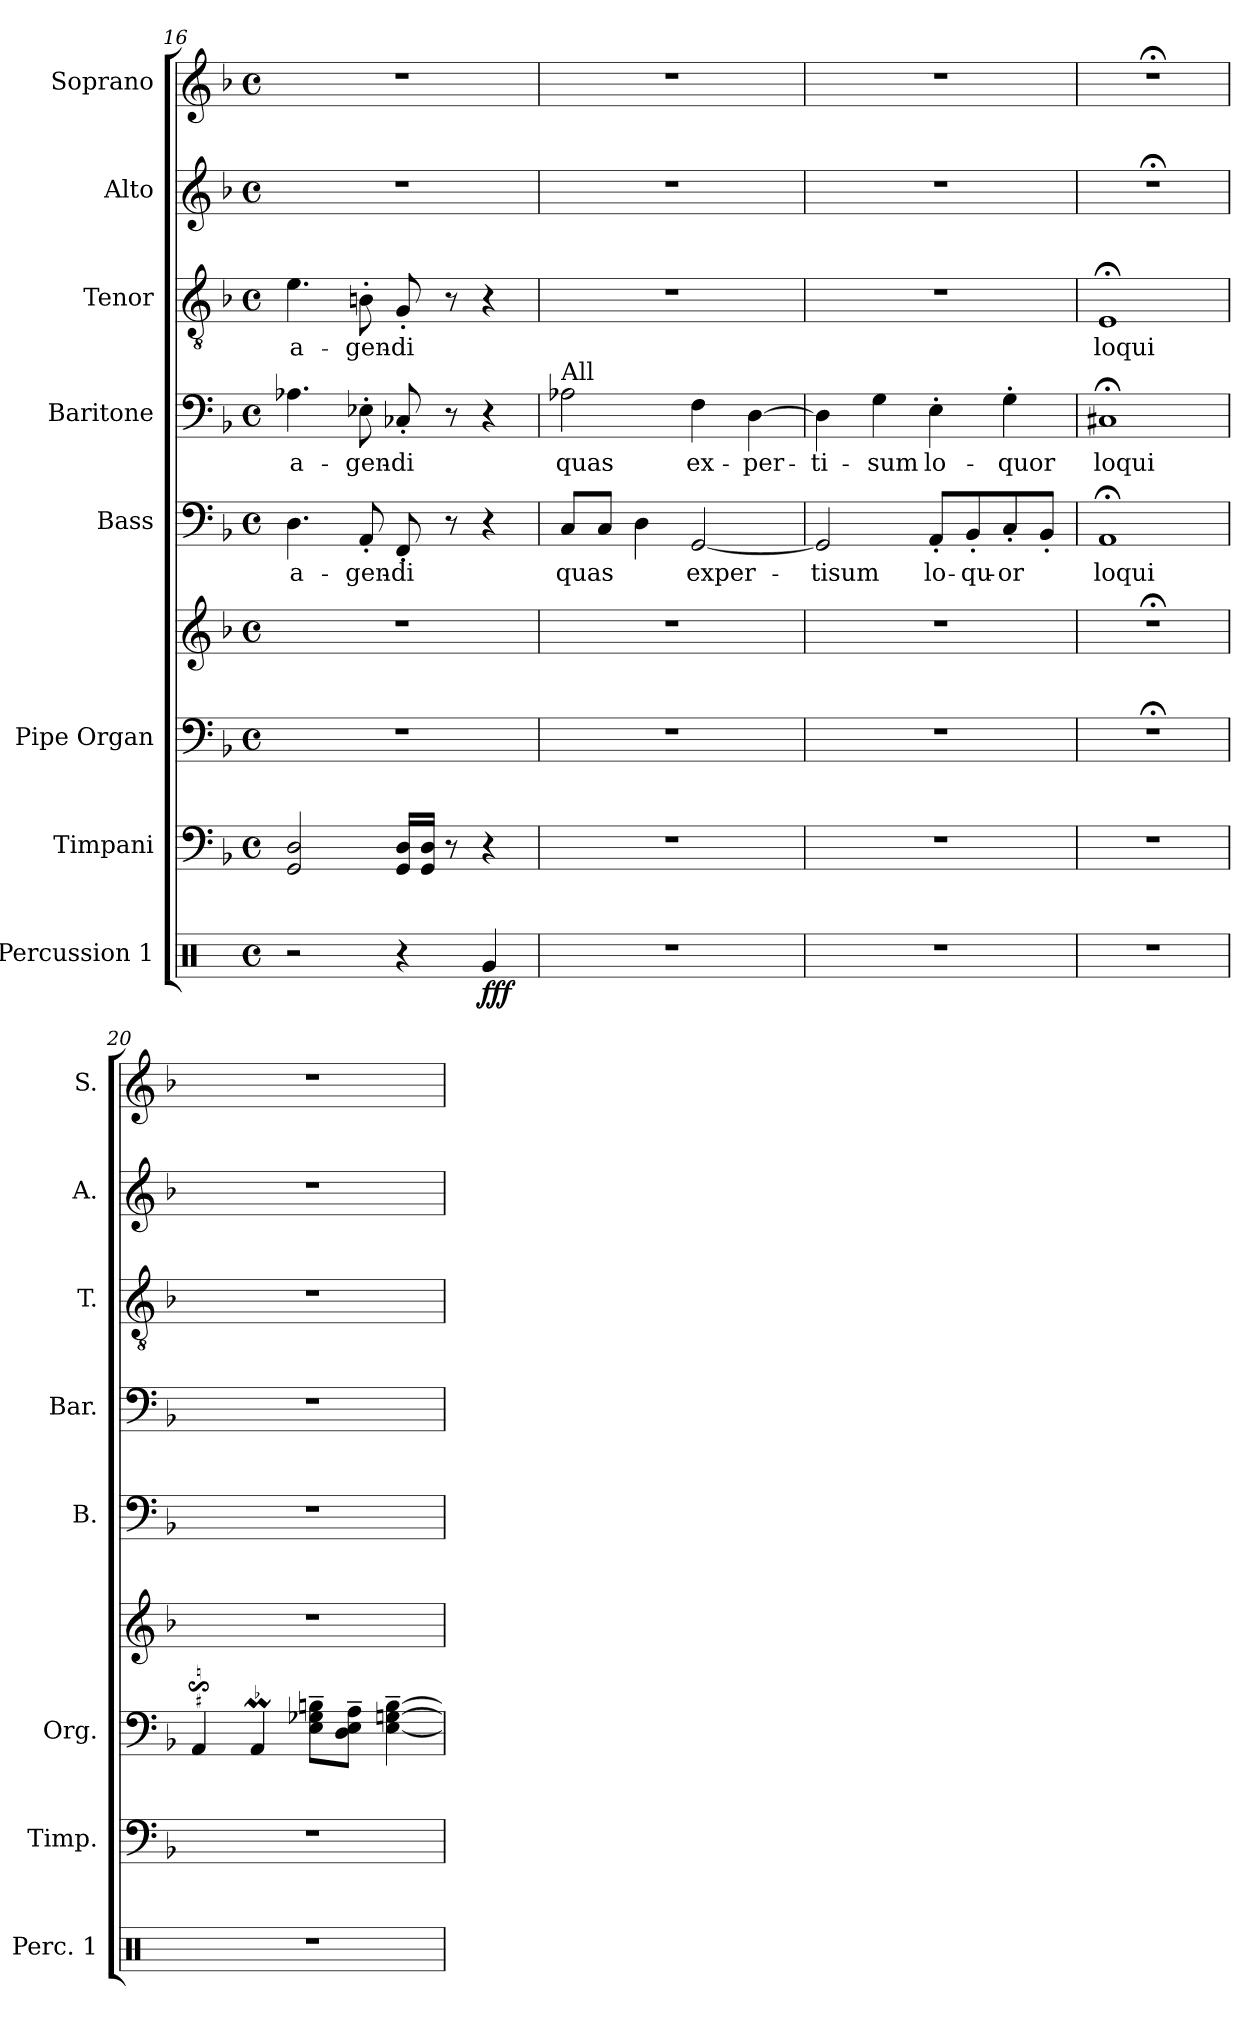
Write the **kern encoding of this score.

**kern	**dynam	**kern	**kern	**kern	**kern	**text	**kern	**text	**kern	**text	**kern	**kern
*part8	*part8	*part7	*part6	*part6	*part5	*part5	*part4	*part4	*part3	*part3	*part2	*part1
*staff9	*staff9	*staff8	*staff7	*staff6	*staff5	*staff5	*staff4	*staff4	*staff3	*staff3	*staff2	*staff1
*I"Percussion 1	*	*I"Timpani	*I"Pipe Organ	*	*I"Bass	*	*I"Baritone	*	*I"Tenor	*	*I"Alto	*I"Soprano
*I'Perc. 1	*	*I'Timp.	*I'Org.	*	*I'B.	*	*I'Bar.	*	*I'T.	*	*I'A.	*I'S.
*clefX	*	*clefF4	*clefF4	*clefG2	*clefF4	*	*clefF4	*	*clefGv2	*	*clefG2	*clefG2
*k[]	*	*k[b-]	*k[b-]	*k[b-]	*k[b-]	*	*k[b-]	*	*k[b-]	*	*k[b-]	*k[b-]
*M4/4	*	*M4/4	*M4/4	*M4/4	*M4/4	*	*M4/4	*	*M4/4	*	*M4/4	*M4/4
*met(c)	*	*met(c)	*met(c)	*met(c)	*met(c)	*	*met(c)	*	*met(c)	*	*met(c)	*met(c)
=16	=16	=16	=16	=16	=16	=16	=16	=16	=16	=16	=16	=16
!	!	!	!	!	!	!LO:LY:b	!	!LO:LY:b	!	!LO:LY:b	!	!
2r	.	2GG/ 2D/	1r	1r	4.D\	a-	4.A-X\	a-	4.e\	a-	1r	1r
!	!	!	!	!	!	!LO:LY:b	!	!LO:LY:b	!	!LO:LY:b	!	!
.	.	.	.	.	8AA'/	-gen-	8E-X'\	-gen-	8Bn'\	-gen-	.	.
!	!	!	!	!	!	!LO:LY:b	!	!LO:LY:b	!	!LO:LY:b	!	!
4r	.	16GG/ 16D/LL	.	.	8FF'/	-di	8C-X'/	-di	8G'/	-di	.	.
.	.	16GG/ 16D/JJ	.	.	.	.	.	.	.	.	.	.
.	.	8r	.	.	8r	.	8r	.	8r	.	.	.
!	!LO:DY:b	!	!	!	!	!	!	!	!	!	!	!
4Rg/	fff	4r	.	.	4r	.	4r	.	4r	.	.	.
!!LO:PB:g=z
=17	=17	=17	=17	=17	=17	=17	=17	=17	=17	=17	=17	=17
!	!	!	!	!	!	!	!LO:TX:a:t=All	!	!	!	!	!
!	!	!	!	!	!	!LO:LY:b	!	!LO:LY:b	!	!	!	!
1r	.	1r	1r	1r	8C/L	quas	2A-X\	quas	1r	.	1r	1r
.	.	.	.	.	8C/J	.	.	.	.	.	.	.
.	.	.	.	.	4D\	.	.	.	.	.	.	.
!	!	!	!	!	!	!LO:LY:b	!	!LO:LY:b	!	!	!	!
.	.	.	.	.	[2GG/	exper-	4F\	ex-	.	.	.	.
!	!	!	!	!	!	!	!	!LO:LY:b	!	!	!	!
.	.	.	.	.	.	.	[4D\	-per-	.	.	.	.
=18	=18	=18	=18	=18	=18	=18	=18	=18	=18	=18	=18	=18
!	!	!	!	!	!	!LO:LY:b	!	!LO:LY:b	!	!	!	!
1r	.	1r	1r	1r	2GG/]	-tisum	4D\]	-ti-	1r	.	1r	1r
!	!	!	!	!	!	!	!	!LO:LY:b	!	!	!	!
.	.	.	.	.	.	.	4G\	-sum	.	.	.	.
!	!	!	!	!	!	!LO:LY:b	!	!LO:LY:b	!	!	!	!
.	.	.	.	.	8AA'/L	lo-	4E'\	lo-	.	.	.	.
!	!	!	!	!	!	!LO:LY:b	!	!	!	!	!	!
.	.	.	.	.	8BB-'/	-qu-	.	.	.	.	.	.
!	!	!	!	!	!	!LO:LY:b	!	!LO:LY:b	!	!	!	!
.	.	.	.	.	8C'/	-or	4G'\	-quor	.	.	.	.
.	.	.	.	.	8BB-'/J	.	.	.	.	.	.	.
=19	=19	=19	=19	=19	=19	=19	=19	=19	=19	=19	=19	=19
!	!	!	!	!	!	!LO:LY:b	!	!LO:LY:b	!	!LO:LY:b	!	!
1r	.	1r	1r;<	1r;<	1AA;<Z	loqui	1C#X;<Z	loqui	1E;<Z	loqui	1r;<	1r;<
=20	=20	=20	=20	=20	=20	=20	=20	=20	=20	=20	=20	=20
1r	.	1r	4AAs$sS/	1r	1r	.	1r	.	1r	.	1r	1r
.	.	.	4AAm/	.	.	.	.	.	.	.	.	.
.	.	.	8E\~ 8G-X\~ 8Bn\~L	.	.	.	.	.	.	.	.	.
.	.	.	8D\~ 8E\~ 8A\~J	.	.	.	.	.	.	.	.	.
.	.	.	[4E\~ [4Gn\~ [4B\~	.	.	.	.	.	.	.	.	.
=	=	=	=	=	=	=	=	=	=	=	=	=
*-	*-	*-	*-	*-	*-	*-	*-	*-	*-	*-	*-	*-
